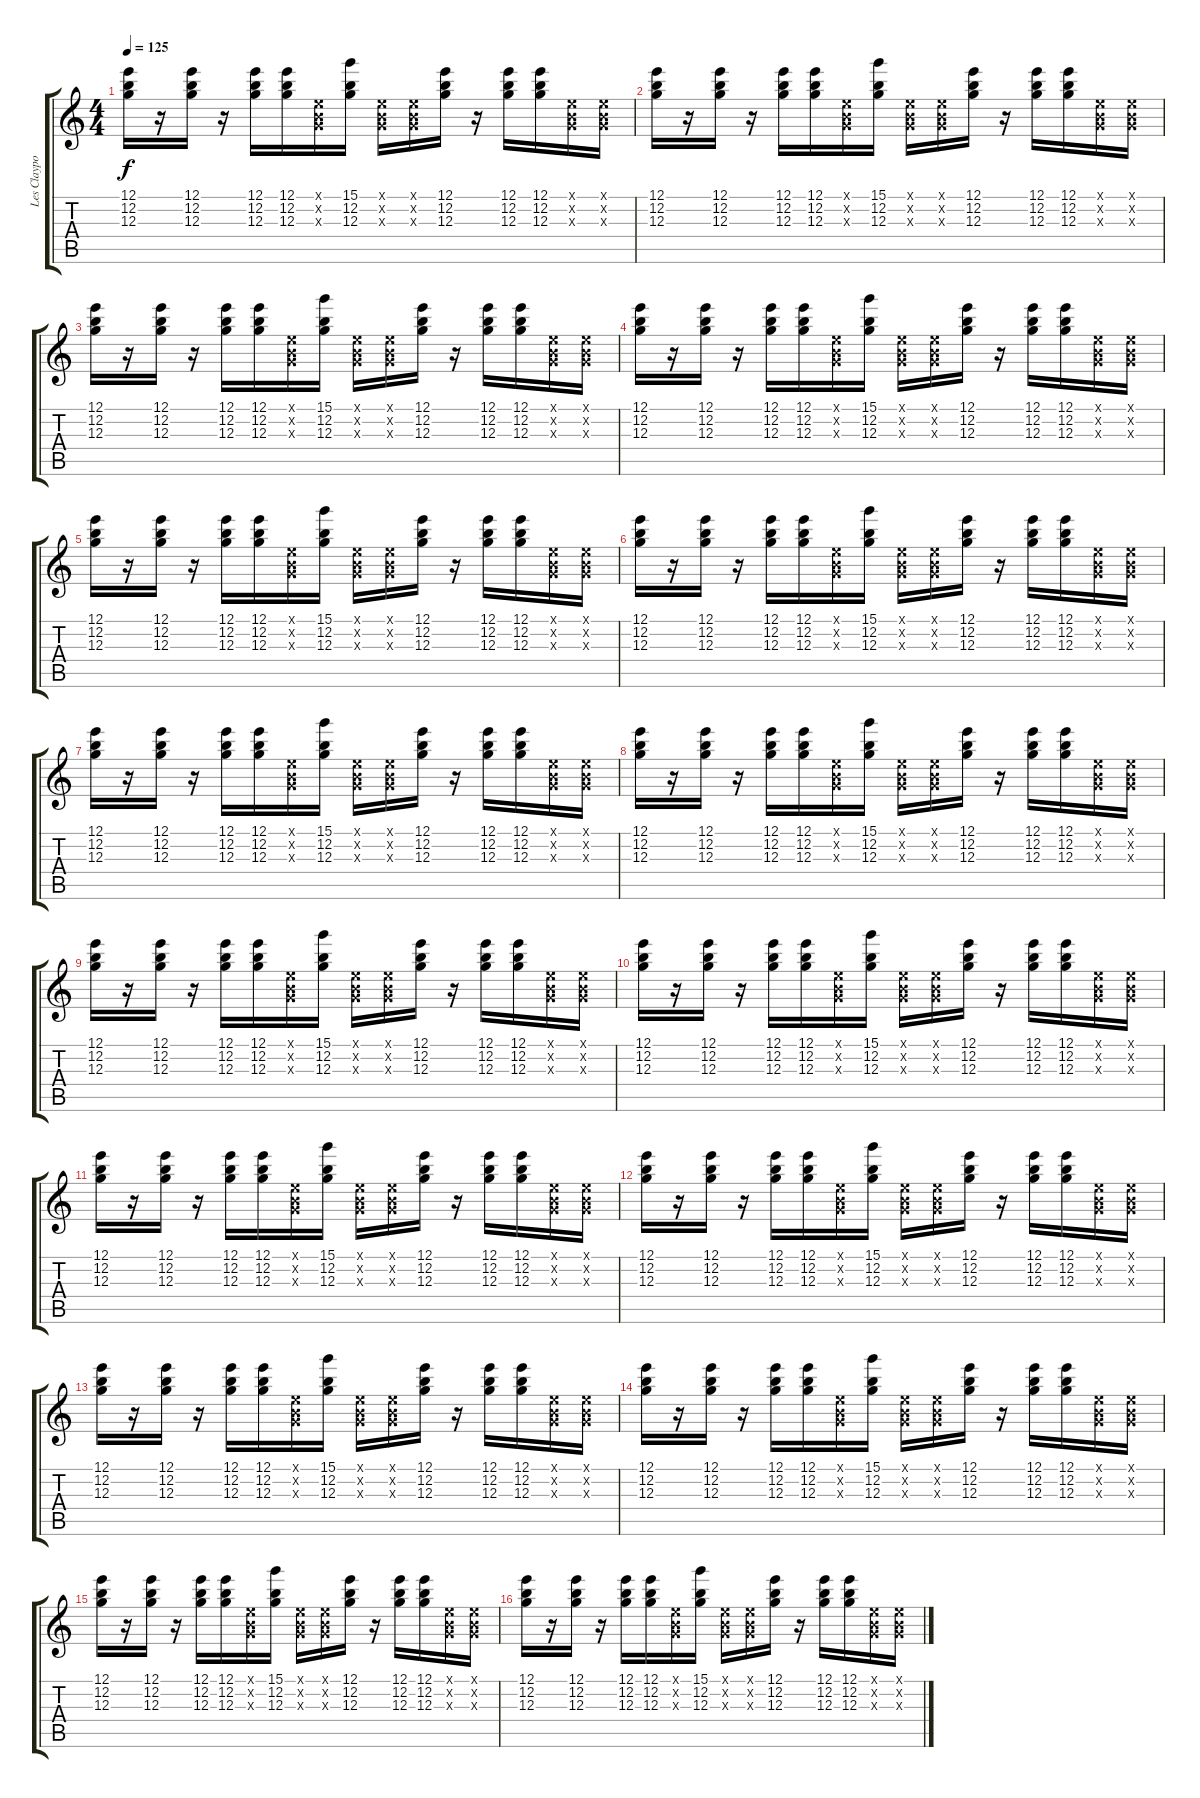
\track ("Les Claypool (Guitar)" "Les Claypo") {instrument overdrivenguitar}
\staff {score tabs}
\tuning (E4 B3 G3 D3 A2 E2) {hide}
\ts (4 4)
\tempo 125
\clef g2
\ks c
(12.1 12.2 12.3).16{dy f} r.16 (12.1 12.2 12.3).16 r.16 (12.1 12.2 12.3).16 (12.1 12.2 12.3).16 (0.1{x} 0.2{x} 0.3{x}).16 (15.1 12.2 12.3).16 (0.1{x} 0.2{x} 0.3{x}).16 (0.1{x} 0.2{x} 0.3{x}).16 (12.1 12.2 12.3).16 r.16 (12.1 12.2 12.3).16 (12.1 12.2 12.3).16 (0.1{x} 0.2{x} 0.3{x}).16 (0.1{x} 0.2{x} 0.3{x}).16 |
(12.1 12.2 12.3).16 r.16 (12.1 12.2 12.3).16 r.16 (12.1 12.2 12.3).16 (12.1 12.2 12.3).16 (0.1{x} 0.2{x} 0.3{x}).16 (15.1 12.2 12.3).16 (0.1{x} 0.2{x} 0.3{x}).16 (0.1{x} 0.2{x} 0.3{x}).16 (12.1 12.2 12.3).16 r.16 (12.1 12.2 12.3).16 (12.1 12.2 12.3).16 (0.1{x} 0.2{x} 0.3{x}).16 (0.1{x} 0.2{x} 0.3{x}).16 |
(12.1 12.2 12.3).16 r.16 (12.1 12.2 12.3).16 r.16 (12.1 12.2 12.3).16 (12.1 12.2 12.3).16 (0.1{x} 0.2{x} 0.3{x}).16 (15.1 12.2 12.3).16 (0.1{x} 0.2{x} 0.3{x}).16 (0.1{x} 0.2{x} 0.3{x}).16 (12.1 12.2 12.3).16 r.16 (12.1 12.2 12.3).16 (12.1 12.2 12.3).16 (0.1{x} 0.2{x} 0.3{x}).16 (0.1{x} 0.2{x} 0.3{x}).16 |
(12.1 12.2 12.3).16 r.16 (12.1 12.2 12.3).16 r.16 (12.1 12.2 12.3).16 (12.1 12.2 12.3).16 (0.1{x} 0.2{x} 0.3{x}).16 (15.1 12.2 12.3).16 (0.1{x} 0.2{x} 0.3{x}).16 (0.1{x} 0.2{x} 0.3{x}).16 (12.1 12.2 12.3).16 r.16 (12.1 12.2 12.3).16 (12.1 12.2 12.3).16 (0.1{x} 0.2{x} 0.3{x}).16 (0.1{x} 0.2{x} 0.3{x}).16 |
(12.1 12.2 12.3).16 r.16 (12.1 12.2 12.3).16 r.16 (12.1 12.2 12.3).16 (12.1 12.2 12.3).16 (0.1{x} 0.2{x} 0.3{x}).16 (15.1 12.2 12.3).16 (0.1{x} 0.2{x} 0.3{x}).16 (0.1{x} 0.2{x} 0.3{x}).16 (12.1 12.2 12.3).16 r.16 (12.1 12.2 12.3).16 (12.1 12.2 12.3).16 (0.1{x} 0.2{x} 0.3{x}).16 (0.1{x} 0.2{x} 0.3{x}).16 |
(12.1 12.2 12.3).16 r.16 (12.1 12.2 12.3).16 r.16 (12.1 12.2 12.3).16 (12.1 12.2 12.3).16 (0.1{x} 0.2{x} 0.3{x}).16 (15.1 12.2 12.3).16 (0.1{x} 0.2{x} 0.3{x}).16 (0.1{x} 0.2{x} 0.3{x}).16 (12.1 12.2 12.3).16 r.16 (12.1 12.2 12.3).16 (12.1 12.2 12.3).16 (0.1{x} 0.2{x} 0.3{x}).16 (0.1{x} 0.2{x} 0.3{x}).16 |
(12.1 12.2 12.3).16 r.16 (12.1 12.2 12.3).16 r.16 (12.1 12.2 12.3).16 (12.1 12.2 12.3).16 (0.1{x} 0.2{x} 0.3{x}).16 (15.1 12.2 12.3).16 (0.1{x} 0.2{x} 0.3{x}).16 (0.1{x} 0.2{x} 0.3{x}).16 (12.1 12.2 12.3).16 r.16 (12.1 12.2 12.3).16 (12.1 12.2 12.3).16 (0.1{x} 0.2{x} 0.3{x}).16 (0.1{x} 0.2{x} 0.3{x}).16 |
(12.1 12.2 12.3).16 r.16 (12.1 12.2 12.3).16 r.16 (12.1 12.2 12.3).16 (12.1 12.2 12.3).16 (0.1{x} 0.2{x} 0.3{x}).16 (15.1 12.2 12.3).16 (0.1{x} 0.2{x} 0.3{x}).16 (0.1{x} 0.2{x} 0.3{x}).16 (12.1 12.2 12.3).16 r.16 (12.1 12.2 12.3).16 (12.1 12.2 12.3).16 (0.1{x} 0.2{x} 0.3{x}).16 (0.1{x} 0.2{x} 0.3{x}).16 |
(12.1 12.2 12.3).16 r.16 (12.1 12.2 12.3).16 r.16 (12.1 12.2 12.3).16 (12.1 12.2 12.3).16 (0.1{x} 0.2{x} 0.3{x}).16 (15.1 12.2 12.3).16 (0.1{x} 0.2{x} 0.3{x}).16 (0.1{x} 0.2{x} 0.3{x}).16 (12.1 12.2 12.3).16 r.16 (12.1 12.2 12.3).16 (12.1 12.2 12.3).16 (0.1{x} 0.2{x} 0.3{x}).16 (0.1{x} 0.2{x} 0.3{x}).16 |
(12.1 12.2 12.3).16 r.16 (12.1 12.2 12.3).16 r.16 (12.1 12.2 12.3).16 (12.1 12.2 12.3).16 (0.1{x} 0.2{x} 0.3{x}).16 (15.1 12.2 12.3).16 (0.1{x} 0.2{x} 0.3{x}).16 (0.1{x} 0.2{x} 0.3{x}).16 (12.1 12.2 12.3).16 r.16 (12.1 12.2 12.3).16 (12.1 12.2 12.3).16 (0.1{x} 0.2{x} 0.3{x}).16 (0.1{x} 0.2{x} 0.3{x}).16 |
(12.1 12.2 12.3).16 r.16 (12.1 12.2 12.3).16 r.16 (12.1 12.2 12.3).16 (12.1 12.2 12.3).16 (0.1{x} 0.2{x} 0.3{x}).16 (15.1 12.2 12.3).16 (0.1{x} 0.2{x} 0.3{x}).16 (0.1{x} 0.2{x} 0.3{x}).16 (12.1 12.2 12.3).16 r.16 (12.1 12.2 12.3).16 (12.1 12.2 12.3).16 (0.1{x} 0.2{x} 0.3{x}).16 (0.1{x} 0.2{x} 0.3{x}).16 |
(12.1 12.2 12.3).16 r.16 (12.1 12.2 12.3).16 r.16 (12.1 12.2 12.3).16 (12.1 12.2 12.3).16 (0.1{x} 0.2{x} 0.3{x}).16 (15.1 12.2 12.3).16 (0.1{x} 0.2{x} 0.3{x}).16 (0.1{x} 0.2{x} 0.3{x}).16 (12.1 12.2 12.3).16 r.16 (12.1 12.2 12.3).16 (12.1 12.2 12.3).16 (0.1{x} 0.2{x} 0.3{x}).16 (0.1{x} 0.2{x} 0.3{x}).16 |
(12.1 12.2 12.3).16 r.16 (12.1 12.2 12.3).16 r.16 (12.1 12.2 12.3).16 (12.1 12.2 12.3).16 (0.1{x} 0.2{x} 0.3{x}).16 (15.1 12.2 12.3).16 (0.1{x} 0.2{x} 0.3{x}).16 (0.1{x} 0.2{x} 0.3{x}).16 (12.1 12.2 12.3).16 r.16 (12.1 12.2 12.3).16 (12.1 12.2 12.3).16 (0.1{x} 0.2{x} 0.3{x}).16 (0.1{x} 0.2{x} 0.3{x}).16 |
(12.1 12.2 12.3).16 r.16 (12.1 12.2 12.3).16 r.16 (12.1 12.2 12.3).16 (12.1 12.2 12.3).16 (0.1{x} 0.2{x} 0.3{x}).16 (15.1 12.2 12.3).16 (0.1{x} 0.2{x} 0.3{x}).16 (0.1{x} 0.2{x} 0.3{x}).16 (12.1 12.2 12.3).16 r.16 (12.1 12.2 12.3).16 (12.1 12.2 12.3).16 (0.1{x} 0.2{x} 0.3{x}).16 (0.1{x} 0.2{x} 0.3{x}).16 |
(12.1 12.2 12.3).16 r.16 (12.1 12.2 12.3).16 r.16 (12.1 12.2 12.3).16 (12.1 12.2 12.3).16 (0.1{x} 0.2{x} 0.3{x}).16 (15.1 12.2 12.3).16 (0.1{x} 0.2{x} 0.3{x}).16 (0.1{x} 0.2{x} 0.3{x}).16 (12.1 12.2 12.3).16 r.16 (12.1 12.2 12.3).16 (12.1 12.2 12.3).16 (0.1{x} 0.2{x} 0.3{x}).16 (0.1{x} 0.2{x} 0.3{x}).16 |
(12.1 12.2 12.3).16 r.16 (12.1 12.2 12.3).16 r.16 (12.1 12.2 12.3).16 (12.1 12.2 12.3).16 (0.1{x} 0.2{x} 0.3{x}).16 (15.1 12.2 12.3).16 (0.1{x} 0.2{x} 0.3{x}).16 (0.1{x} 0.2{x} 0.3{x}).16 (12.1 12.2 12.3).16 r.16 (12.1 12.2 12.3).16 (12.1 12.2 12.3).16 (0.1{x} 0.2{x} 0.3{x}).16 (0.1{x} 0.2{x} 0.3{x}).16
